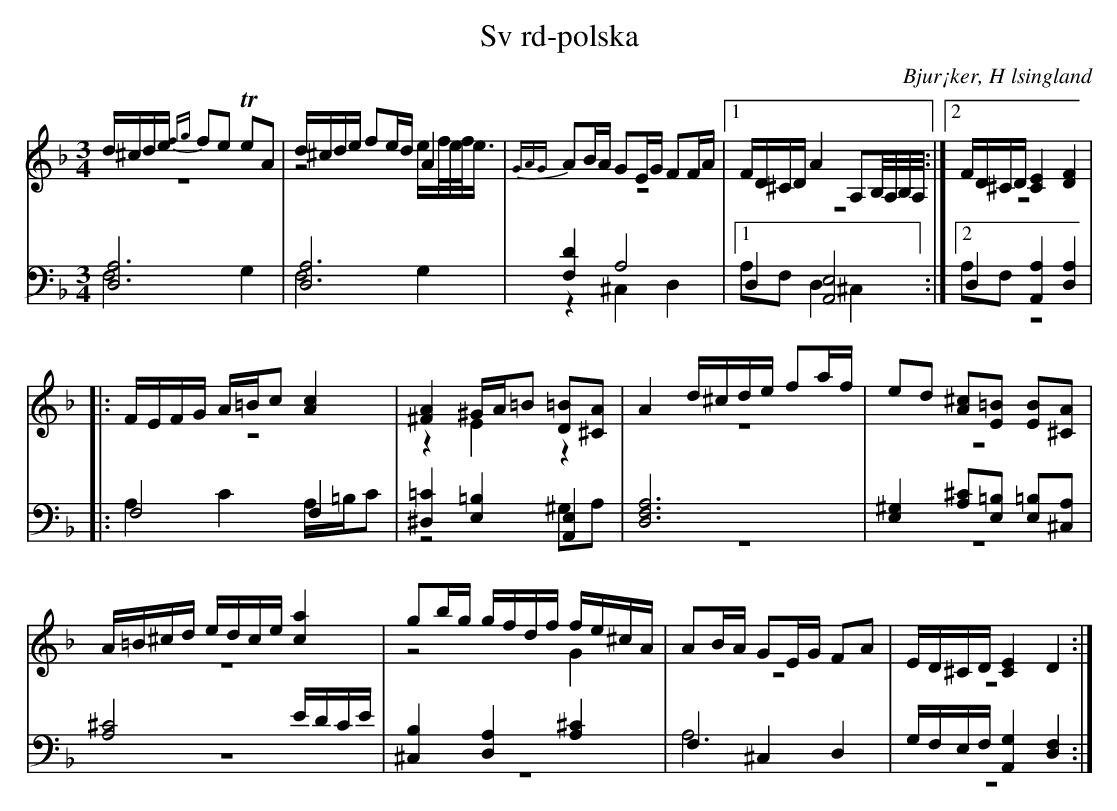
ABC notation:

X:1
T: Sv rd-polska
O: Bjur¡ker, H lsingland
M: 3/4
L: 1/8
K: Dm
V:1
V:2 merge
V:3
V:4 merge
V:1
d/^c/d/e/ {fg}fe TeA|d/^c/d/e/ fe/d/ A2|{GAG}AB/A/ GE/G/ FF/A/|1 F/D/^C/D/ A2 A,B,//A,//B,//A,//:|2 F/D/^C/D/ [C2E2] [D2F2]|
|:F/E/F/G/ A/=B/c [A2c2]|[^F2A2] ^G/A/=B [D=B][^CA]|A2 d/^c/d/e/ fa/f/|ed [A^c][E=B] [EB][^CA]|
A/=B/^c/d/ e/d/c/e/ [c2a2]|gb/g/ g/f/d/f/ f/e/^c/A/|AB/A/ GE/G/ FA|E/D/^C/D/ [C2E2] D2:|
V:2
z6|z4 e/f//e//f//e3/4|z6|1 z6:|2 z6|
|:z6|z2 E2 z2|z6|z6|
z6|z4 G2|z6|z6:|
V:3 clef=bass
[D,6A,6]|[D,6A,6]|[F,2D2] A,4|1 D,2 [A,,4E,4]:|2 D,2 [A,,2A,2] [D,2A,2]|
|:F,4 F,2|[^D,2=C2] [E,2=B,2] [A,,2E,2]|[D,6F,6A,6]|[E,2^G,2] [A,^C][E,=B,] [E,=B,][^C,A,]|
[A,4^C4] E/D/C/E/|[^C,2B,2]  [D,2A,2] [A,2^C2]|F,2 ^C,2 D,2|G,/F,/E,/F,/ [A,,2G,2] [D,2F,2]:|
V:4 clef=bass
F,4 G,2|F,4 G,2|z2 ^C,2 D,2|1 A,F, D,2 ^C,2:|2 A,F,  z4|
|:A,2 C2 A,/=B,/C|z4 ^G,A,|z6|z6|
z6|z6|A,6|z6:|
